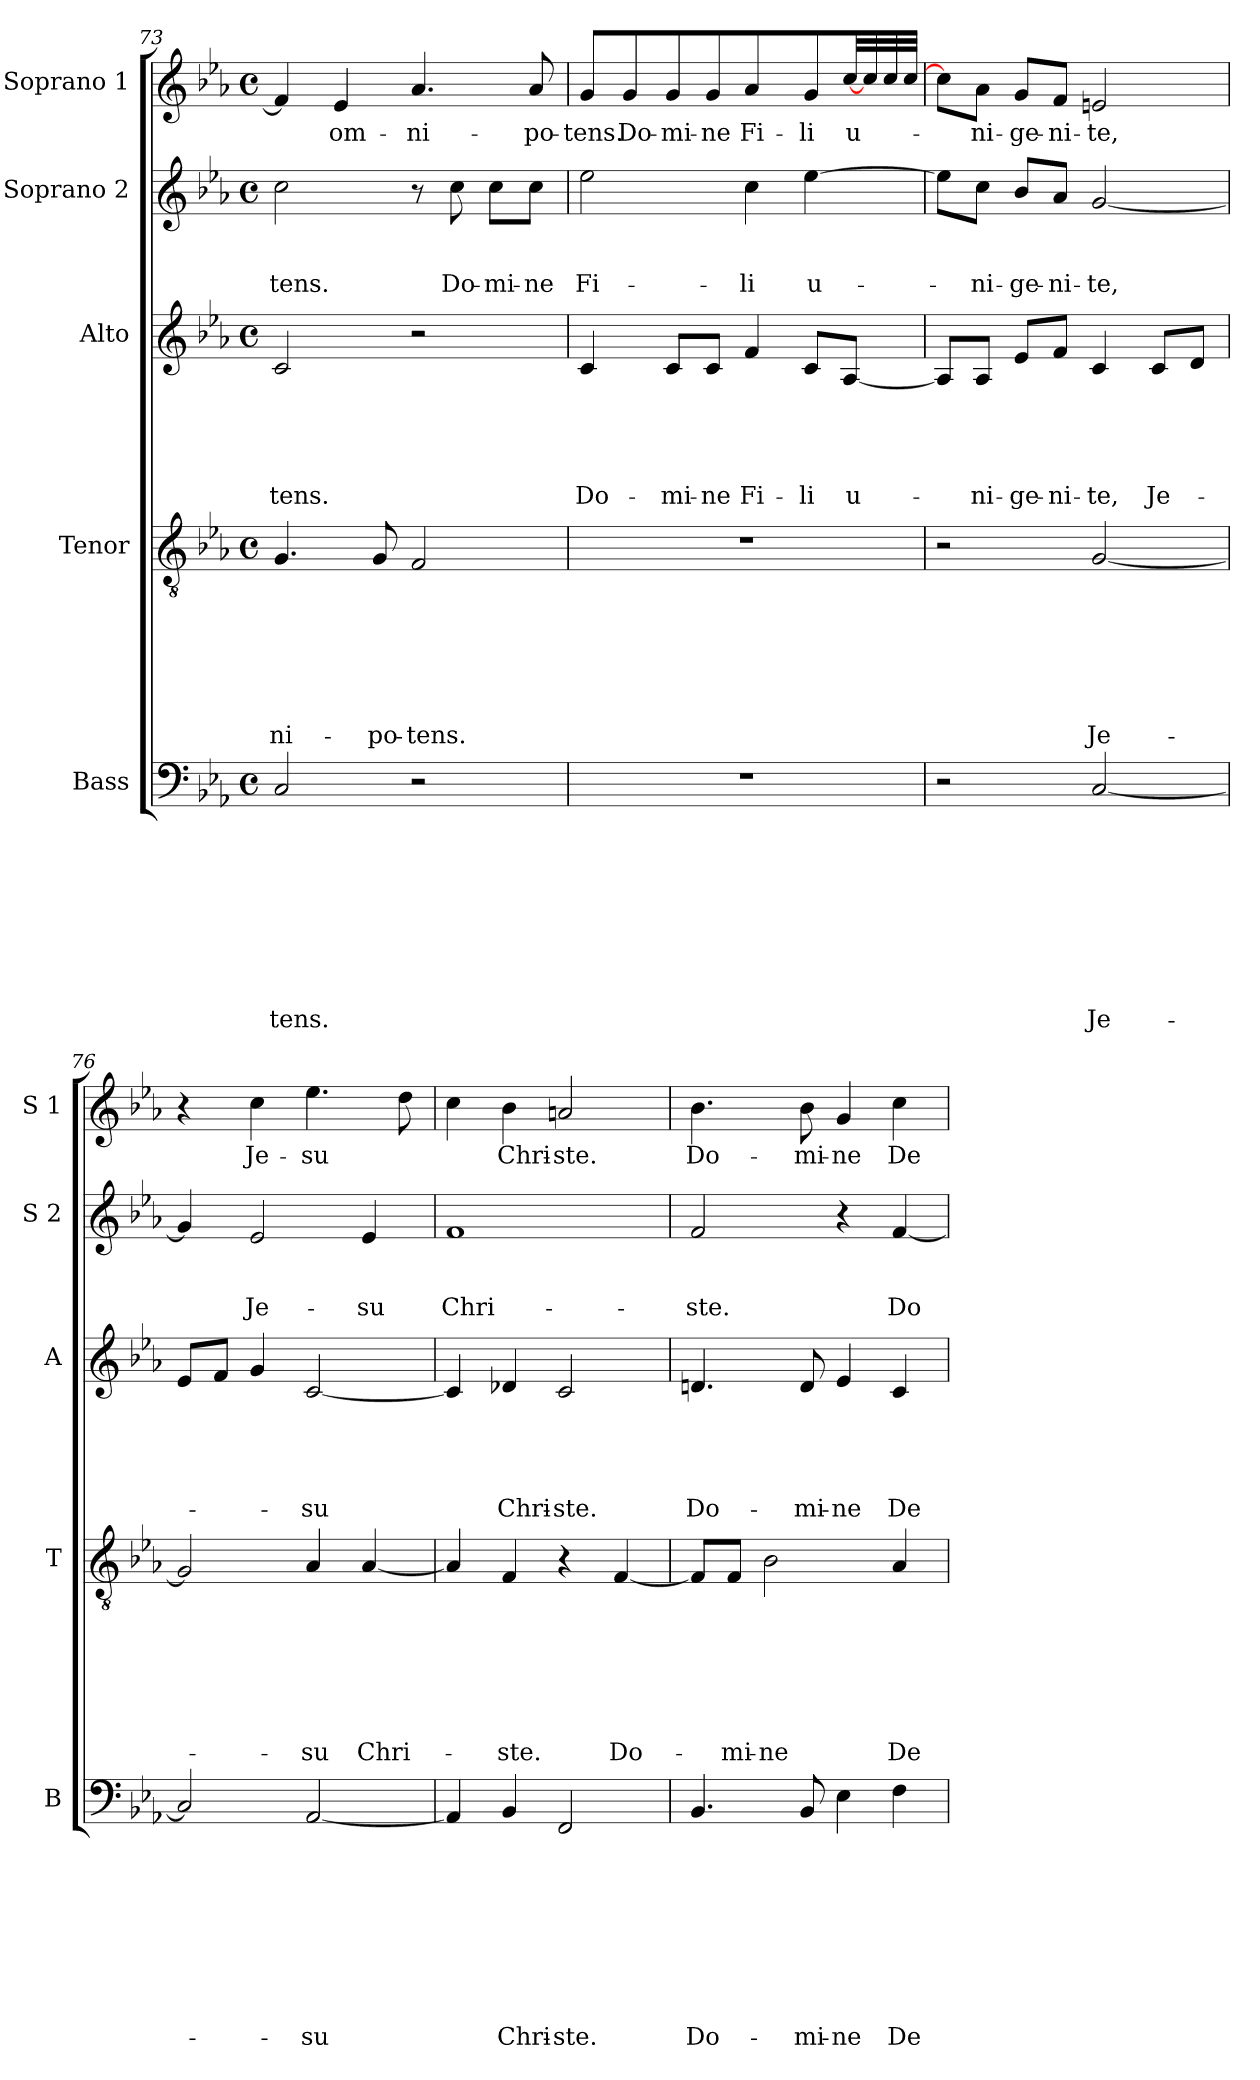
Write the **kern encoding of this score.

**kern	**text	**text	**text	**text	**text	**text	**text	**text	**text	**kern	**text	**text	**text	**text	**text	**text	**text	**kern	**text	**text	**text	**text	**text	**kern	**text	**text	**text	**kern	**text
*part5	*part5	*part5	*part5	*part5	*part5	*part5	*part5	*part5	*part5	*part4	*part4	*part4	*part4	*part4	*part4	*part4	*part4	*part3	*part3	*part3	*part3	*part3	*part3	*part2	*part2	*part2	*part2	*part1	*part1
*staff5	*staff5	*staff5	*staff5	*staff5	*staff5	*staff5	*staff5	*staff5	*staff5	*staff4	*staff4	*staff4	*staff4	*staff4	*staff4	*staff4	*staff4	*staff3	*staff3	*staff3	*staff3	*staff3	*staff3	*staff2	*staff2	*staff2	*staff2	*staff1	*staff1
*I"Bass	*	*	*	*	*	*	*	*	*	*I"Tenor	*	*	*	*	*	*	*	*I"Alto	*	*	*	*	*	*I"Soprano 2	*	*	*	*I"Soprano 1	*
*I'B	*	*	*	*	*	*	*	*	*	*I'T	*	*	*	*	*	*	*	*I'A	*	*	*	*	*	*I'S 2	*	*	*	*I'S 1	*
*clefF4	*	*	*	*	*	*	*	*	*	*clefGv2	*	*	*	*	*	*	*	*clefG2	*	*	*	*	*	*clefG2	*	*	*	*clefG2	*
*k[b-e-a-]	*	*	*	*	*	*	*	*	*	*k[b-e-a-]	*	*	*	*	*	*	*	*k[b-e-a-]	*	*	*	*	*	*k[b-e-a-]	*	*	*	*k[b-e-a-]	*
*E-:	*	*	*	*	*	*	*	*	*	*E-:	*	*	*	*	*	*	*	*E-:	*	*	*	*	*	*E-:	*	*	*	*E-:	*
*M4/4	*	*	*	*	*	*	*	*	*	*M4/4	*	*	*	*	*	*	*	*M4/4	*	*	*	*	*	*M4/4	*	*	*	*M4/4	*
*met(c)	*	*	*	*	*	*	*	*	*	*met(c)	*	*	*	*	*	*	*	*met(c)	*	*	*	*	*	*met(c)	*	*	*	*met(c)	*
=73	=73	=73	=73	=73	=73	=73	=73	=73	=73	=73	=73	=73	=73	=73	=73	=73	=73	=73	=73	=73	=73	=73	=73	=73	=73	=73	=73	=73	=73
!	!	!	!	!	!	!	!	!	!LO:LY:b	!	!	!	!	!	!	!	!LO:LY:b	!	!	!	!	!	!LO:LY:b	!	!	!	!LO:LY:b	!	!
2C/	.	.	.	.	.	.	.	.	-tens.	4.G/	.	.	.	.	.	.	-ni-	2c/	.	.	.	.	-tens.	2cc\	.	.	-tens.	4f/]	.
!	!	!	!	!	!	!	!	!	!	!	!	!	!	!	!	!	!	!	!	!	!	!	!	!	!	!	!	!	!LO:LY:b
.	.	.	.	.	.	.	.	.	.	.	.	.	.	.	.	.	.	.	.	.	.	.	.	.	.	.	.	4e-/	om-
!	!	!	!	!	!	!	!	!	!	!	!	!	!	!	!	!	!LO:LY:b	!	!	!	!	!	!	!	!	!	!	!	!
.	.	.	.	.	.	.	.	.	.	8G/	.	.	.	.	.	.	-po-	.	.	.	.	.	.	.	.	.	.	.	.
!	!	!	!	!	!	!	!	!	!	!	!	!	!	!	!	!	!LO:LY:b	!	!	!	!	!	!	!	!	!	!	!	!LO:LY:b
2r	.	.	.	.	.	.	.	.	.	2F/	.	.	.	.	.	.	-tens.	2r	.	.	.	.	.	8r	.	.	.	4.a-/	-ni-
!	!	!	!	!	!	!	!	!	!	!	!	!	!	!	!	!	!	!	!	!	!	!	!	!	!	!	!LO:LY:b	!	!
.	.	.	.	.	.	.	.	.	.	.	.	.	.	.	.	.	.	.	.	.	.	.	.	8cc\	.	.	Do-	.	.
!	!	!	!	!	!	!	!	!	!	!	!	!	!	!	!	!	!	!	!	!	!	!	!	!	!	!	!LO:LY:b	!	!
.	.	.	.	.	.	.	.	.	.	.	.	.	.	.	.	.	.	.	.	.	.	.	.	8cc\L	.	.	-mi-	.	.
!	!	!	!	!	!	!	!	!	!	!	!	!	!	!	!	!	!	!	!	!	!	!	!	!	!	!	!LO:LY:b	!	!LO:LY:b
.	.	.	.	.	.	.	.	.	.	.	.	.	.	.	.	.	.	.	.	.	.	.	.	8cc\J	.	.	-ne	8a-/	-po-
=74	=74	=74	=74	=74	=74	=74	=74	=74	=74	=74	=74	=74	=74	=74	=74	=74	=74	=74	=74	=74	=74	=74	=74	=74	=74	=74	=74	=74	=74
!	!	!	!	!	!	!	!	!	!	!	!	!	!	!	!	!	!	!	!	!	!	!	!LO:LY:b	!	!	!	!LO:LY:b	!	!LO:LY:b
1r	.	.	.	.	.	.	.	.	.	1r	.	.	.	.	.	.	.	4c/	.	.	.	.	Do-	2ee-\	.	.	Fi-	8g/L	-tens.
!	!	!	!	!	!	!	!	!	!	!	!	!	!	!	!	!	!	!	!	!	!	!	!	!	!	!	!	!	!LO:LY:b
.	.	.	.	.	.	.	.	.	.	.	.	.	.	.	.	.	.	.	.	.	.	.	.	.	.	.	.	8g/J	Do-
!	!	!	!	!	!	!	!	!	!	!	!	!	!	!	!	!	!	!	!	!	!	!	!LO:LY:b	!	!	!	!	!	!LO:LY:b
.	.	.	.	.	.	.	.	.	.	.	.	.	.	.	.	.	.	8c/L	.	.	.	.	-mi-	.	.	.	.	8g/L	-mi-
!	!	!	!	!	!	!	!	!	!	!	!	!	!	!	!	!	!	!	!	!	!	!	!LO:LY:b	!	!	!	!	!	!LO:LY:b
.	.	.	.	.	.	.	.	.	.	.	.	.	.	.	.	.	.	8c/J	.	.	.	.	-ne	.	.	.	.	8g/J	-ne
!	!	!	!	!	!	!	!	!	!	!	!	!	!	!	!	!	!	!	!	!	!	!	!LO:LY:b	!	!	!	!LO:LY:b	!	!LO:LY:b
.	.	.	.	.	.	.	.	.	.	.	.	.	.	.	.	.	.	4f/	.	.	.	.	Fi-	4cc\	.	.	-li	4a-/	Fi-
!	!	!	!	!	!	!	!	!	!	!	!	!	!	!	!	!	!	!	!	!	!	!	!LO:LY:b	!	!	!	!LO:LY:b	!	!LO:LY:b
.	.	.	.	.	.	.	.	.	.	.	.	.	.	.	.	.	.	8c/L	.	.	.	.	-li	[<4ee-\	.	.	u-	8g/L	-li
!	!	!	!	!	!	!	!	!	!	!	!	!	!	!	!	!	!	!	!	!	!	!	!LO:LY:b	!	!	!	!	!	!LO:LY:b
*	*	*	*	*	*	*	*	*	*	*	*	*	*	*	*	*	*	*	*	*	*	*	*	*	*	*	*	*tremolo	*
.	.	.	.	.	.	.	.	.	.	.	.	.	.	.	.	.	.	[<8A-/J	.	.	.	.	u-	.	.	.	.	[<32cc/	u-
.	.	.	.	.	.	.	.	.	.	.	.	.	.	.	.	.	.	.	.	.	.	.	.	.	.	.	.	32cc/	.
.	.	.	.	.	.	.	.	.	.	.	.	.	.	.	.	.	.	.	.	.	.	.	.	.	.	.	.	32cc/	.
.	.	.	.	.	.	.	.	.	.	.	.	.	.	.	.	.	.	.	.	.	.	.	.	.	.	.	.	32cc/JJJ	.
*	*	*	*	*	*	*	*	*	*	*	*	*	*	*	*	*	*	*	*	*	*	*	*	*	*	*	*	*Xtremolo	*
!!LO:LB:g=z
=75	=75	=75	=75	=75	=75	=75	=75	=75	=75	=75	=75	=75	=75	=75	=75	=75	=75	=75	=75	=75	=75	=75	=75	=75	=75	=75	=75	=75	=75
2r	.	.	.	.	.	.	.	.	.	2r	.	.	.	.	.	.	.	8A-/L]	.	.	.	.	.	8ee-\L]	.	.	.	8cc\L]	.
!	!	!	!	!	!	!	!	!	!	!	!	!	!	!	!	!	!	!	!	!	!	!	!LO:LY:b	!	!	!	!LO:LY:b	!	!LO:LY:b
.	.	.	.	.	.	.	.	.	.	.	.	.	.	.	.	.	.	8A-/J	.	.	.	.	-ni-	8cc\J	.	.	-ni-	8a-\J	-ni-
!	!	!	!	!	!	!	!	!	!	!	!	!	!	!	!	!	!	!	!	!	!	!	!LO:LY:b	!	!	!	!LO:LY:b	!	!LO:LY:b
.	.	.	.	.	.	.	.	.	.	.	.	.	.	.	.	.	.	8e-/L	.	.	.	.	-ge-	8b-/L	.	.	-ge-	8g/L	-ge-
!	!	!	!	!	!	!	!	!	!	!	!	!	!	!	!	!	!	!	!	!	!	!	!LO:LY:b	!	!	!	!LO:LY:b	!	!LO:LY:b
.	.	.	.	.	.	.	.	.	.	.	.	.	.	.	.	.	.	8f/J	.	.	.	.	-ni-	8a-/J	.	.	-ni-	8f/J	-ni-
!	!	!	!	!	!	!	!	!	!LO:LY:b	!	!	!	!	!	!	!	!LO:LY:b	!	!	!	!	!	!LO:LY:b	!	!	!	!LO:LY:b	!	!LO:LY:b
[<2C/	.	.	.	.	.	.	.	.	Je-	[<2G/	.	.	.	.	.	.	Je-	4c/	.	.	.	.	-te,	[<2g/	.	.	-te,	2en/	-te,
!	!	!	!	!	!	!	!	!	!	!	!	!	!	!	!	!	!	!	!	!	!	!	!LO:LY:b	!	!	!	!	!	!
.	.	.	.	.	.	.	.	.	.	.	.	.	.	.	.	.	.	8c/L	.	.	.	.	Je-	.	.	.	.	.	.
.	.	.	.	.	.	.	.	.	.	.	.	.	.	.	.	.	.	8d/J	.	.	.	.	.	.	.	.	.	.	.
=76	=76	=76	=76	=76	=76	=76	=76	=76	=76	=76	=76	=76	=76	=76	=76	=76	=76	=76	=76	=76	=76	=76	=76	=76	=76	=76	=76	=76	=76
2C/]	.	.	.	.	.	.	.	.	.	2G/]	.	.	.	.	.	.	.	8e-/L	.	.	.	.	.	4g/]	.	.	.	4r	.
.	.	.	.	.	.	.	.	.	.	.	.	.	.	.	.	.	.	8f/J	.	.	.	.	.	.	.	.	.	.	.
!	!	!	!	!	!	!	!	!	!	!	!	!	!	!	!	!	!	!	!	!	!	!	!	!	!	!	!LO:LY:b	!	!LO:LY:b
.	.	.	.	.	.	.	.	.	.	.	.	.	.	.	.	.	.	4g/	.	.	.	.	.	2e-/	.	.	Je-	4cc\	Je-
!	!	!	!	!	!	!	!	!	!LO:LY:b	!	!	!	!	!	!	!	!LO:LY:b	!	!	!	!	!	!LO:LY:b	!	!	!	!	!	!LO:LY:b
[<2AA-/	.	.	.	.	.	.	.	.	-su	4A-/	.	.	.	.	.	.	-su	[<2c/	.	.	.	.	-su	.	.	.	.	4.ee-\	-su
!	!	!	!	!	!	!	!	!	!	!	!	!	!	!	!	!	!LO:LY:b	!	!	!	!	!	!	!	!	!	!LO:LY:b	!	!
.	.	.	.	.	.	.	.	.	.	[<4A-/	.	.	.	.	.	.	Chri-	.	.	.	.	.	.	4e-/	.	.	-su	.	.
.	.	.	.	.	.	.	.	.	.	.	.	.	.	.	.	.	.	.	.	.	.	.	.	.	.	.	.	8dd\	.
=77	=77	=77	=77	=77	=77	=77	=77	=77	=77	=77	=77	=77	=77	=77	=77	=77	=77	=77	=77	=77	=77	=77	=77	=77	=77	=77	=77	=77	=77
!	!	!	!	!	!	!	!	!	!	!	!	!	!	!	!	!	!	!	!	!	!	!	!	!	!	!	!LO:LY:b	!	!
4AA-/]	.	.	.	.	.	.	.	.	.	4A-/]	.	.	.	.	.	.	.	4c/]	.	.	.	.	.	1f	.	.	Chri-	4cc\	.
!	!	!	!	!	!	!	!	!	!LO:LY:b	!	!	!	!	!	!	!	!LO:LY:b	!	!	!	!	!	!LO:LY:b	!	!	!	!	!	!LO:LY:b
4BB-/	.	.	.	.	.	.	.	.	Chri-	4F/	.	.	.	.	.	.	-ste.	4d-X/	.	.	.	.	Chri-	.	.	.	.	4b-\	Chri-
!	!	!	!	!	!	!	!	!	!LO:LY:b	!	!	!	!	!	!	!	!	!	!	!	!	!	!LO:LY:b	!	!	!	!	!	!LO:LY:b
2FF/	.	.	.	.	.	.	.	.	-ste.	4r	.	.	.	.	.	.	.	2c/	.	.	.	.	-ste.	.	.	.	.	2an/	-ste.
!	!	!	!	!	!	!	!	!	!	!	!	!	!	!	!	!	!LO:LY:b	!	!	!	!	!	!	!	!	!	!	!	!
.	.	.	.	.	.	.	.	.	.	[<4F/	.	.	.	.	.	.	Do-	.	.	.	.	.	.	.	.	.	.	.	.
=78	=78	=78	=78	=78	=78	=78	=78	=78	=78	=78	=78	=78	=78	=78	=78	=78	=78	=78	=78	=78	=78	=78	=78	=78	=78	=78	=78	=78	=78
!	!	!	!	!	!	!	!	!	!LO:LY:b	!	!	!	!	!	!	!	!	!	!	!	!	!	!LO:LY:b	!	!	!	!LO:LY:b	!	!LO:LY:b
4.BB-/	.	.	.	.	.	.	.	.	Do-	8F/L]	.	.	.	.	.	.	.	4.dn/	.	.	.	.	Do-	2f/	.	.	-ste.	4.b-\	Do-
!	!	!	!	!	!	!	!	!	!	!	!	!	!	!	!	!	!LO:LY:b	!	!	!	!	!	!	!	!	!	!	!	!
.	.	.	.	.	.	.	.	.	.	8F/J	.	.	.	.	.	.	-mi-	.	.	.	.	.	.	.	.	.	.	.	.
!	!	!	!	!	!	!	!	!	!	!	!	!	!	!	!	!	!LO:LY:b	!	!	!	!	!	!	!	!	!	!	!	!
.	.	.	.	.	.	.	.	.	.	2B-\	.	.	.	.	.	.	-ne	.	.	.	.	.	.	.	.	.	.	.	.
!	!	!	!	!	!	!	!	!	!LO:LY:b	!	!	!	!	!	!	!	!	!	!	!	!	!	!LO:LY:b	!	!	!	!	!	!LO:LY:b
8BB-/	.	.	.	.	.	.	.	.	-mi-	.	.	.	.	.	.	.	.	8d/	.	.	.	.	-mi-	.	.	.	.	8b-\	-mi-
!	!	!	!	!	!	!	!	!	!LO:LY:b	!	!	!	!	!	!	!	!	!	!	!	!	!	!LO:LY:b	!	!	!	!	!	!LO:LY:b
4E-\	.	.	.	.	.	.	.	.	-ne	.	.	.	.	.	.	.	.	4e-/	.	.	.	.	-ne	4r	.	.	.	4g/	-ne
!	!	!	!	!	!	!	!	!	!LO:LY:b	!	!	!	!	!	!	!	!LO:LY:b	!	!	!	!	!	!LO:LY:b	!	!	!	!LO:LY:b	!	!LO:LY:b
4F\	.	.	.	.	.	.	.	.	De-	4A-/	.	.	.	.	.	.	De-	4c/	.	.	.	.	De-	[>4f/	.	.	Do-	4cc\	De-
=	=	=	=	=	=	=	=	=	=	=	=	=	=	=	=	=	=	=	=	=	=	=	=	=	=	=	=	=	=
*-	*-	*-	*-	*-	*-	*-	*-	*-	*-	*-	*-	*-	*-	*-	*-	*-	*-	*-	*-	*-	*-	*-	*-	*-	*-	*-	*-	*-	*-
